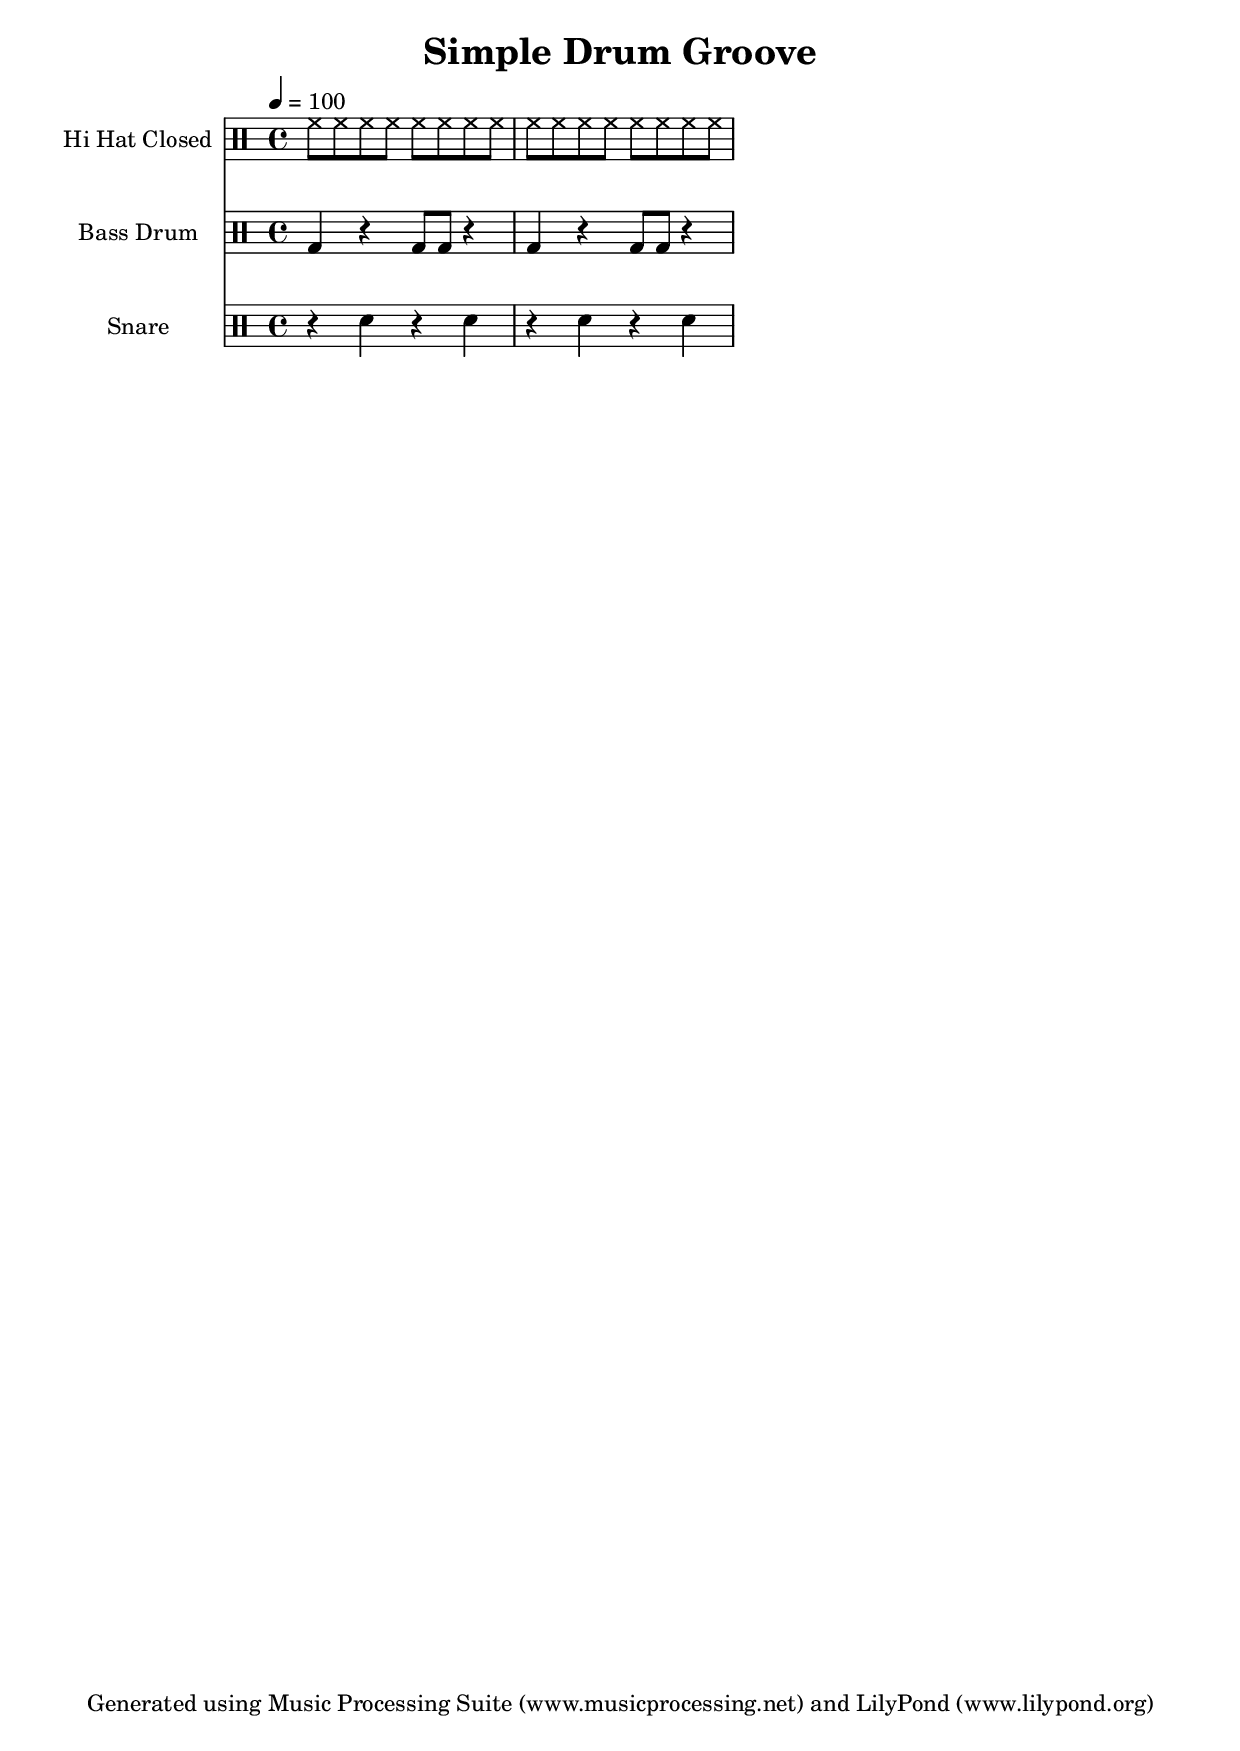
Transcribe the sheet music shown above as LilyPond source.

% Generated using Music Processing Suite (MPS)
\version "2.12.0"
#(set-default-paper-size "a4")

\header {
    title = "Simple Drum Groove"
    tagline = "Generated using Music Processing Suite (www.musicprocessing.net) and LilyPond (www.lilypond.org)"
}

\score {
    <<
        \new DrumStaff {
            \set DrumStaff.instrumentName = #"Hi Hat Closed"
            \set DrumStaff.shortInstrumentName = #"Closed HH"
            \drummode {
                \time 4/4
                \tempo 4 = 100
                hh8 hh hh hh hh hh hh hh |
                hh hh hh hh hh hh hh hh 
            }


        }


        \new DrumStaff {
            \set DrumStaff.instrumentName = #"Bass Drum"
            \set DrumStaff.shortInstrumentName = #"BD"
            \drummode {
                \time 4/4
                \tempo 4 = 100
                bd4 r bd8 bd r4 |
                bd r bd8 bd r4 
            }


        }


        \new DrumStaff {
            \set DrumStaff.instrumentName = #"Snare"
            \set DrumStaff.shortInstrumentName = #"SD"
            \drummode {
                \time 4/4
                \tempo 4 = 100
                r4 sn r sn |
                r sn r sn 
            }


        }


    >>

    \midi {
        \context {
            \Score
            tempoWholesPerMinute = #(ly:make-moment 120 4)
        }
    }
    \layout {
        indent = 2.8\cm
        short-indent = 0.4\cm
    }
}

